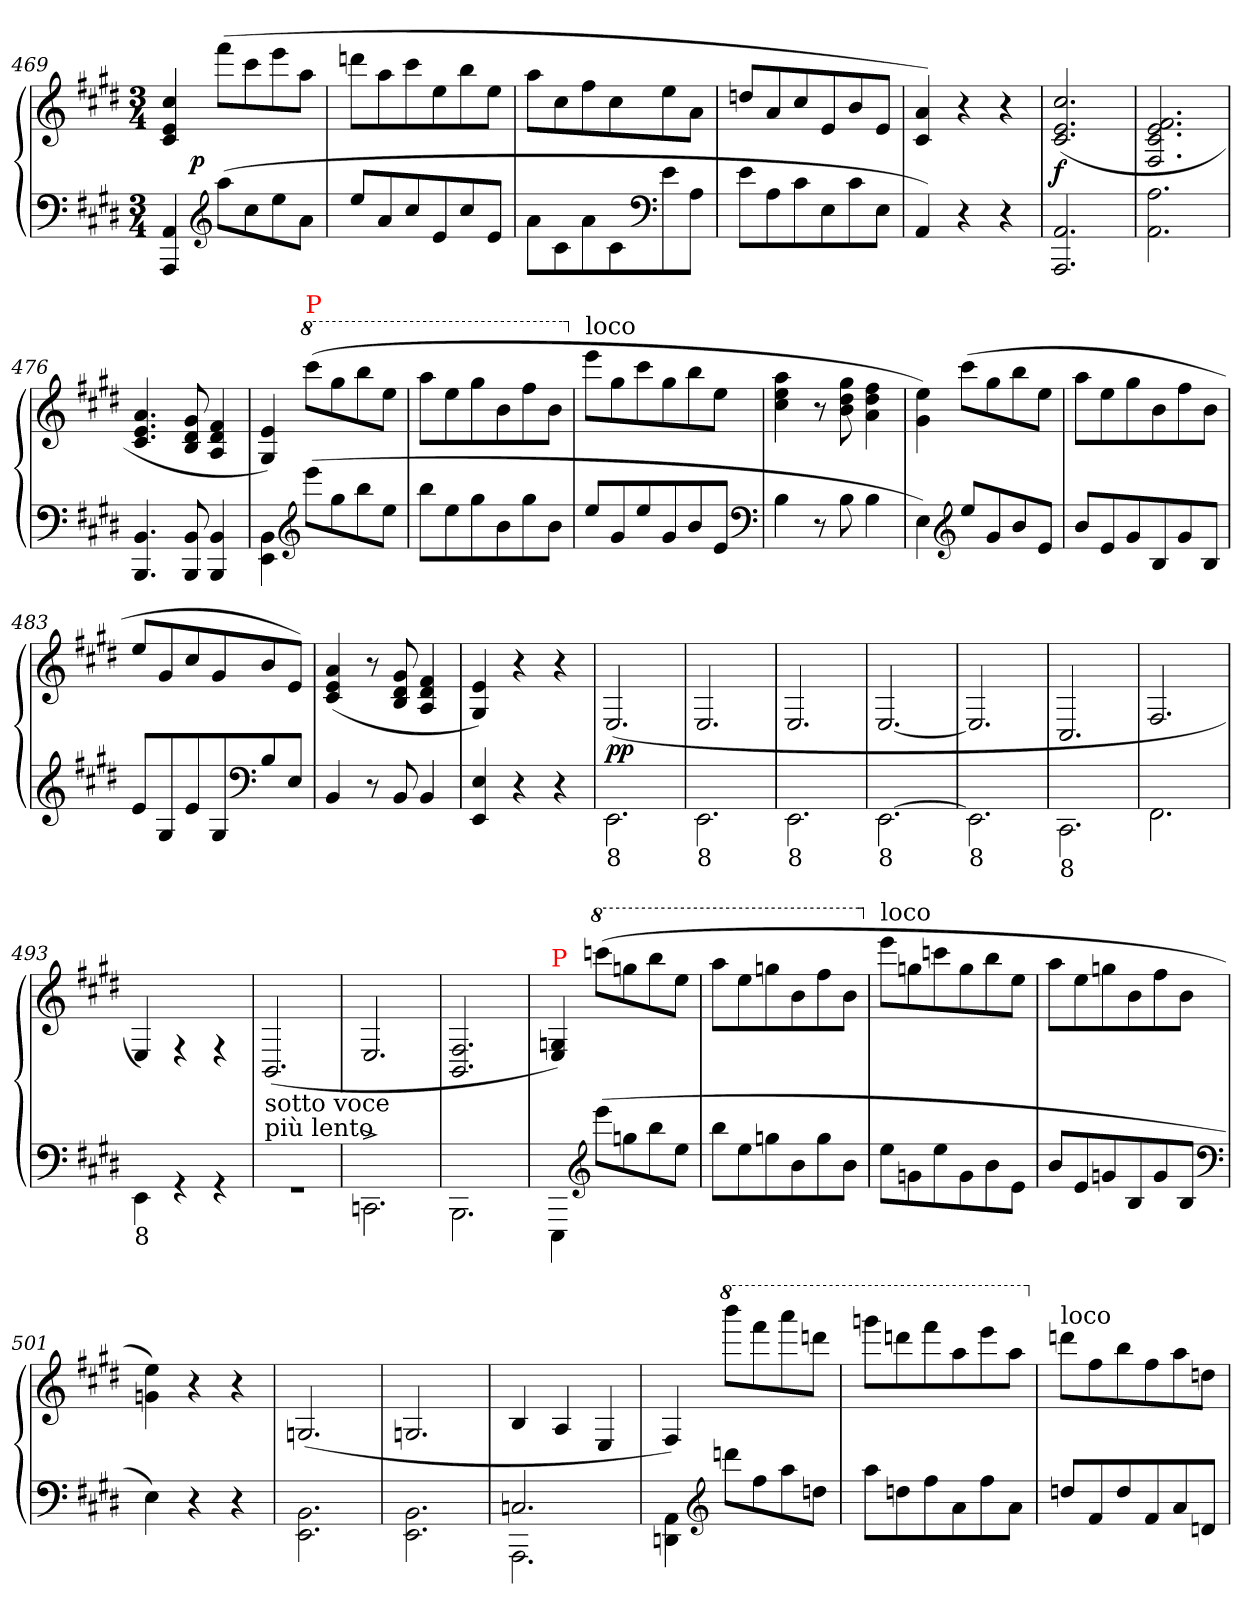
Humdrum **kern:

**kern	**kern	**dynam
*part1	*part1	*part1
*staff2	*staff1	*staff1/2
*clefF4	*clefG2	*
*k[f#c#g#d#]	*k[f#c#g#d#]	*
*M3/4	*M3/4	*
=469	=469	=469
*	*^	*
4AA 4AAA	4cc# 4e 4c#	8ryy	.
.	.	2ryy	p
*clefG2	*	*	*
(>8aaL	(>8fff#L	.	.
8cc#	8ccc#	.	.
8ee	8eee	.	.
8aJ	8aaJ	8ryy	.
*	*v	*v	*
=470	=470	=470
8eeL	8dddnL	.
8a	8aa\	.
8cc#	8ccc#	.
8e	8ee	.
8cc#	8bb	.
8eJ	8eeJ	.
=471	=471	=471
8aL	8aaL	.
8c#\	8cc#	.
8a	8ff#	.
8c#	8cc#	.
*clefF4	*	*
8e	8ee	.
8AJ	8aJ	.
=472	=472	=472
8eL	8ddnL	.
8A	8a	.
8c#	8cc#	.
8E	8e	.
8c#	8b	.
8EJ	8eJ	.
=473	=473	=473
4AA)	4a 4c#)	.
4r	4r	.
4r	4r	.
=474	=474	=474
2.AA 2.AAA	(>2.cc# 2.e 2.c#	f
=475	=475	=475
2.A\ 2.AA\	2.f#/ 2.e/ 2.c#/ 2.F#/	.
=476	=476	=476
4.BB 4.BBB	4.a 4.e 4.c#	.
8BB 8BBB	8g# 8d# 8B	.
4BB 4BBB	4f# 4d# 4A	.
=477	=477	=477
4BB\ 4EE\	4e/ 4G#/)	.
*clefG2	*	*
*	*8va	*
!	!LO:TX:a:color=red:t=P	!
(>8eeeL	(>8cccc#L	.
8gg#	8ggg#	.
8bb	8bbb	.
8eeJ	8eeeJ	.
=478	=478	=478
8bbL	8aaaL	.
8ee	8eee	.
8gg#	8ggg#	.
8b	8bb	.
8gg#	8fff#	.
8bJ	8bbJ	.
=479	=479	=479
*	*X8va	*
!	!LO:TX:a:t=loco	!
8eeL	8eeeL	.
8g#	8gg#	.
8ee	8ccc#	.
8g#	8gg#	.
8b	8bb	.
8eJ	8eeJ	.
*clefF4	*	*
=480	=480	=480
4B	4aa 4ee 4cc#	.
8r	8r	.
8B	8gg# 8dd# 8b	.
4B	4ff# 4dd# 4a	.
=481	=481	=481
4E)	4ee 4g#)	.
*clefG2	*	*
8eeL	(>8ccc#L	.
8g#	8gg#	.
8b	8bb	.
8eJ	8eeJ	.
=482	=482	=482
8bL	8aaL	.
8e	8ee	.
8g#	8gg#	.
8B	8b	.
8g#	8ff#	.
8BJ	8bJ	.
=483	=483	=483
8eL	8eeL	.
8G#	8g#	.
8e	8cc#	.
8G#	8g#	.
*clefF4	*	*
8B	8b	.
8EJ	8eJ)	.
=484	=484	=484
4BB	(>4a 4e 4c#	.
8r	8r	.
8BB	8g# 8d# 8B	.
4BB	4f# 4d# 4A	.
=485	=485	=485
4E 4EE	4e 4G#)	.
4r	4r	.
4r	4r	.
=486	=486	=486
!LO:TX:b:t=8	!	!
2.EE\	(>2.E/	pp
=487	=487	=487
!LO:TX:b:t=8	!	!
2.EE\	2.E/	.
=488	=488	=488
!LO:TX:b:t=8	!	!
2.EE\	2.E/	.
=489	=489	=489
!LO:TX:b:t=8	!	!
[2.EE\	[2.E/	.
=490	=490	=490
!LO:TX:b:t=8	!	!
2.EE\]	2.E/]	.
=491	=491	=491
!LO:TX:b:t=8	!	!
2.CC#\	2.C#/	.
=492	=492	=492
2.FF#\	2.F#/	.
=493	=493	=493
!LO:TX:b:t=8	!	!
4EE\	4E/)	.
4rGG	4rF	.
4rGG	4rF	.
=494	=494	=494
!	!LO:TX:b:t=sotto voce	!
!	!LO:TX:b:t=più lento	!
2.rGG	(>2.BB/	.
=495	=495	=495
2.CCn^<\	2.E/	.
=496	=496	=496
2.BBB\	2.F#/ 2.BB/	.
=497	=497	=497
!	!LO:TX:a:color=red:t=P	!
4EEE\	4Gn/ 4E/)	.
*clefG2	*	*
*	*8va	*
(<8eeeL	(>8ccccnL	.
8ggn	8gggn	.
8bb	8bbb	.
8eeJ	8eeeJ	.
=498	=498	=498
8bbL	8aaaL	.
8ee	8eee	.
8ggn	8gggn	.
8b	8bb	.
8gg	8fff#	.
8bJ	8bbJ	.
=499	=499	=499
*	*X8va	*
!	!LO:TX:a:t=loco	!
8eeL	8eeeL	.
8gn\	8ggn	.
8ee	8cccn	.
8g	8gg	.
8b	8bb	.
8eJ	8eeJ	.
=500	=500	=500
8bL	8aaL	.
8e	8ee	.
8gn	8ggn	.
8B	8b	.
8g	8ff#	.
8BJ	8bJ	.
*clefF4	*	*
=501	=501	=501
4E)	4ee 4gn)	.
4r	4r	.
4r	4r	.
=502	=502	=502
2.BB\ 2.EE\	(>2.Gn/	.
=503	=503	=503
2.BB\ 2.EE\	2.Gn/	.
=504	=504	=504
*^	*	*
2.Cn	2.AAA	4B/	.
.	.	4A/	.
.	.	4E/	.
*v	*v	*	*
=505	=505	=505
4AA\ 4DDn\	4F#/)	.
*clefG2	*	*
*	*8va	*
8dddnL	8bbbbL	.
8ff#	8ffff#	.
8aa	8aaaa	.
8ddnJ	8ddddnJ	.
=506	=506	=506
8aaL	8ggggnL	.
8ddn	8ddddn	.
8ff#	8ffff#	.
8a	8aaa	.
8ff#	8eeee	.
8aJ	8aaaJ	.
=507	=507	=507
*	*X8va	*
!	!LO:TX:a:t=loco	!
8ddnL	8dddnL	.
8f#	8ff#	.
8dd	8bb	.
8f#	8ff#	.
8a	8aa	.
8dnJ	8ddnJ	.
=	=	=
*-	*-	*-
